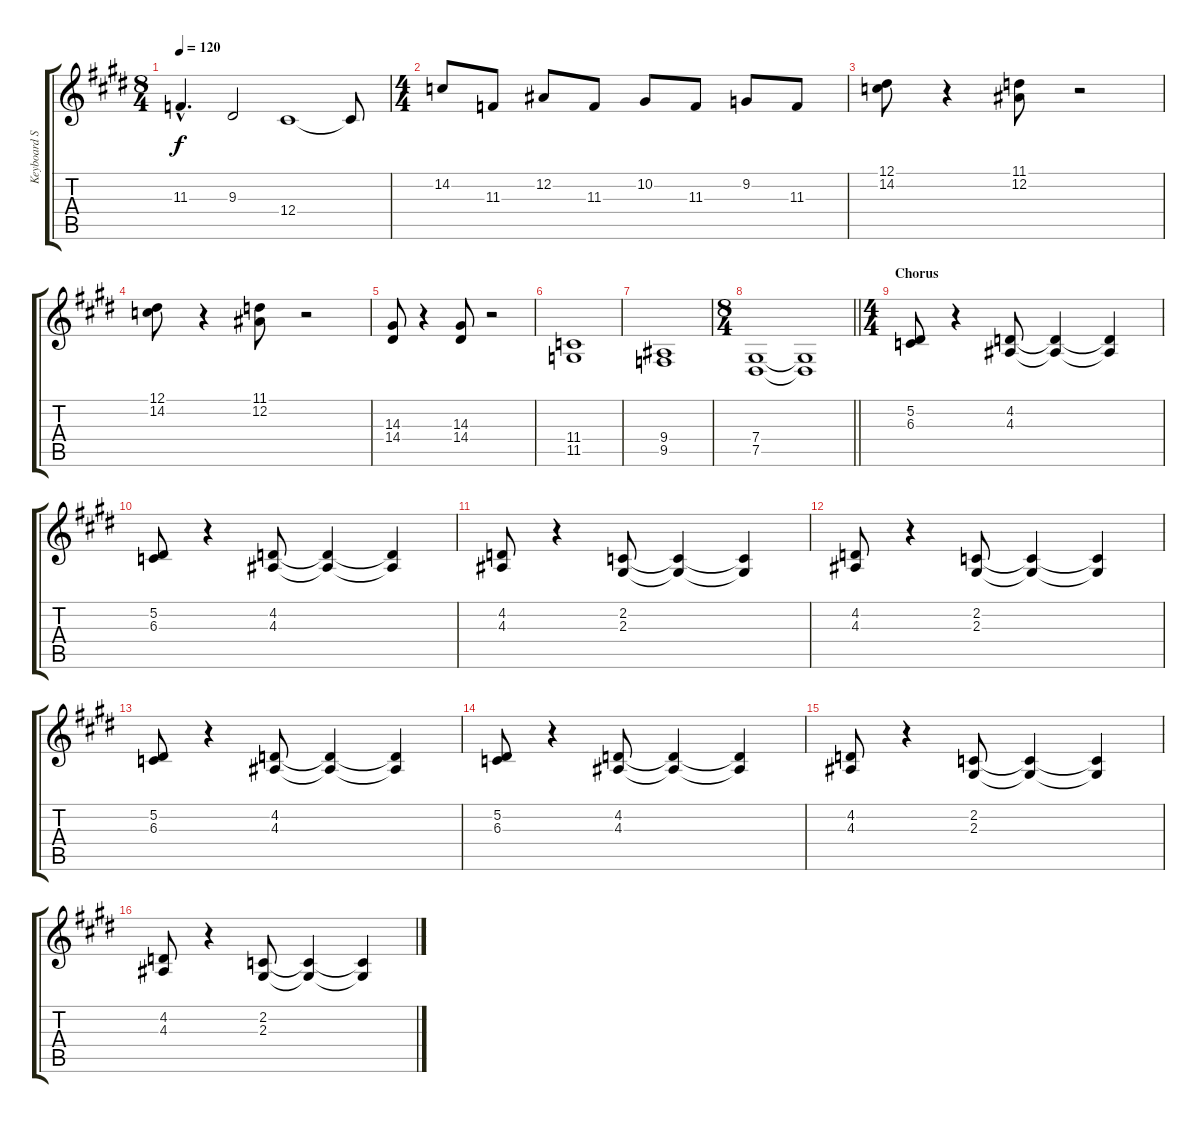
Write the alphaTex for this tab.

\track ("Keyboard Synth" "Keyboard S") {instrument stringensemble1}
\staff {score tabs}
\tuning (Eb4 Bb3 Gb3 Db3 Ab2 Eb2) {hide}
\ts (8 4)
\tempo 120
\clef g2
\ks e
11.3{hac}.4{d dy f} 9.3.2 12.4.1 12.4{t}.8 |
\ts (4 4)
14.2.8 11.3.8 12.2.8 11.3.8 10.2.8 11.3.8 9.2.8 11.3.8 |
(12.1 14.2).8 r.4 (11.1 12.2).8 r.2 |
(12.1 14.2).8 r.4 (11.1 12.2).8 r.2 |
(14.3 14.4).8 r.4 (14.3 14.4).8 r.2 |
(11.4 11.5).1 |
(9.4 9.5).1 |
\ts (8 4)
\barLineRight lightlight
(7.4 7.5).1 (7.4{t} 7.5{t}).1 |
\ts (4 4)
\section ("" "Chorus")
(5.2 6.3).8 r.4 (4.2 4.3).8 (4.2{t} 4.3{t}).4 (4.2{t} 4.3{t}).4 |
(5.2 6.3).8 r.4 (4.2 4.3).8 (4.2{t} 4.3{t}).4 (4.2{t} 4.3{t}).4 |
(4.2 4.3).8 r.4 (2.2 2.3).8 (2.2{t} 2.3{t}).4 (2.2{t} 2.3{t}).4 |
(4.2 4.3).8 r.4 (2.2 2.3).8 (2.2{t} 2.3{t}).4 (2.2{t} 2.3{t}).4 |
(5.2 6.3).8 r.4 (4.2 4.3).8 (4.2{t} 4.3{t}).4 (4.2{t} 4.3{t}).4 |
(5.2 6.3).8 r.4 (4.2 4.3).8 (4.2{t} 4.3{t}).4 (4.2{t} 4.3{t}).4 |
(4.2 4.3).8 r.4 (2.2 2.3).8 (2.2{t} 2.3{t}).4 (2.2{t} 2.3{t}).4 |
(4.2 4.3).8 r.4 (2.2 2.3).8 (2.2{t} 2.3{t}).4 (2.2{t} 2.3{t}).4
